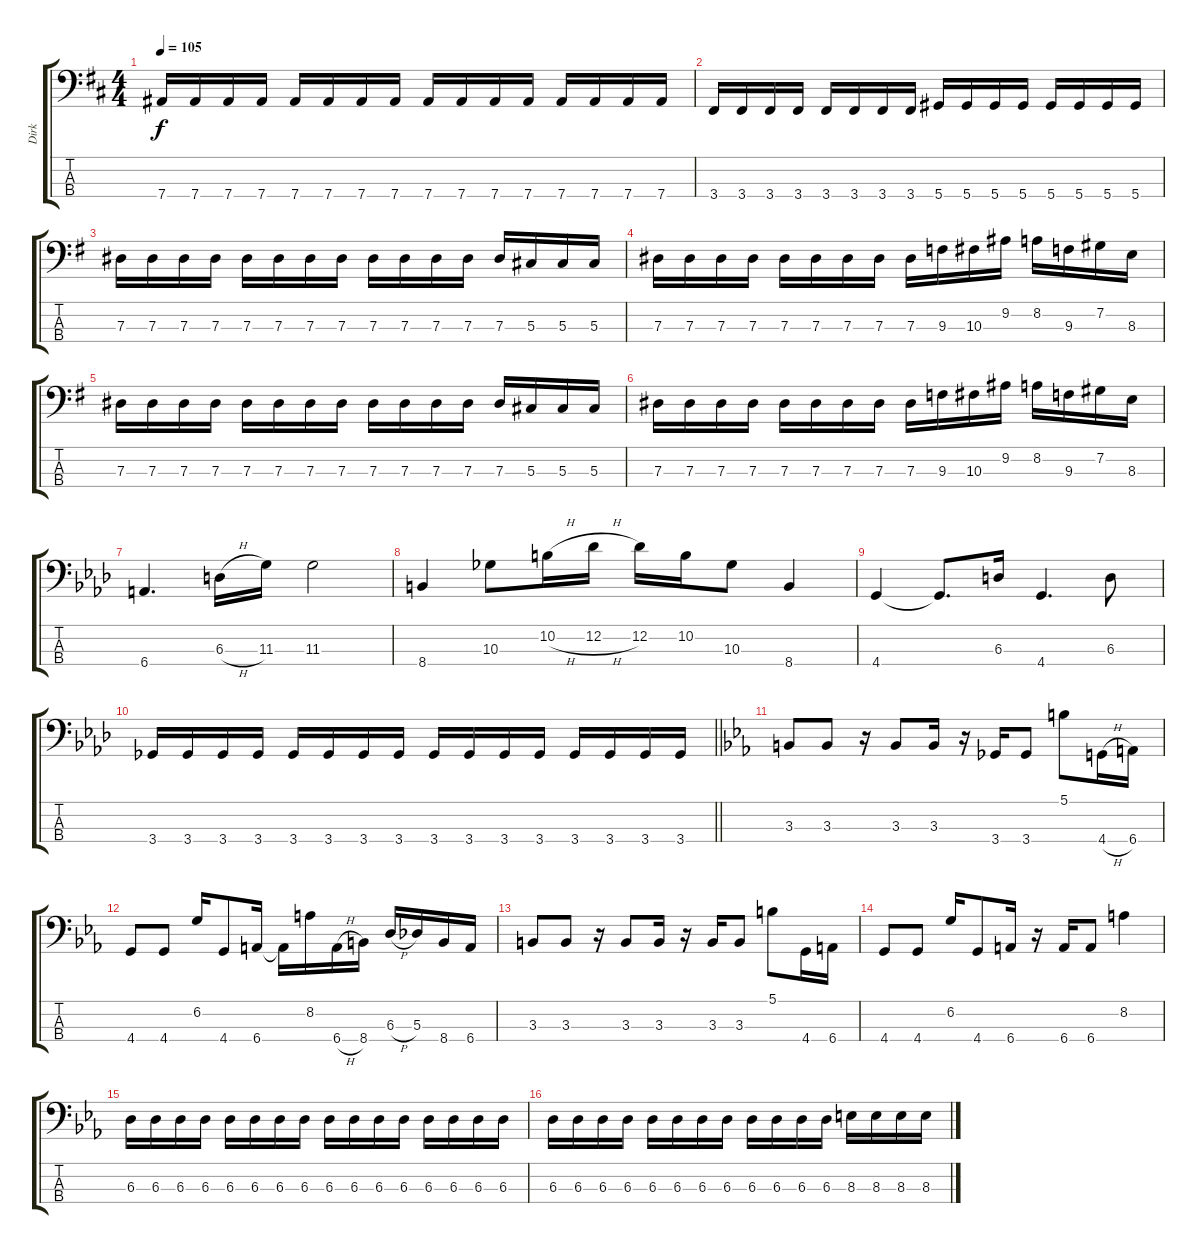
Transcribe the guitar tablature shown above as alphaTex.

\track ("Dirk" "Dirk") {instrument electricbassfinger}
\staff {score tabs}
\tuning (Gb2 Db2 Ab1 Eb1) {hide}
\ts (4 4)
\tempo 105
\clef f4
\ks d
7.4.16{dy f} 7.4.16 7.4.16 7.4.16 7.4.16 7.4.16 7.4.16 7.4.16 7.4.16 7.4.16 7.4.16 7.4.16 7.4.16 7.4.16 7.4.16 7.4.16 |
3.4.16 3.4.16 3.4.16 3.4.16 3.4.16 3.4.16 3.4.16 3.4.16 5.4.16 5.4.16 5.4.16 5.4.16 5.4.16 5.4.16 5.4.16 5.4.16 |
\ks g
7.3.16 7.3.16 7.3.16 7.3.16 7.3.16 7.3.16 7.3.16 7.3.16 7.3.16 7.3.16 7.3.16 7.3.16 7.3.16 5.3.16 5.3.16 5.3.16 |
7.3.16 7.3.16 7.3.16 7.3.16 7.3.16 7.3.16 7.3.16 7.3.16 7.3.16 9.3.16 10.3.16 9.2.16 8.2.16 9.3.16 7.2.16 8.3.16 |
7.3.16 7.3.16 7.3.16 7.3.16 7.3.16 7.3.16 7.3.16 7.3.16 7.3.16 7.3.16 7.3.16 7.3.16 7.3.16 5.3.16 5.3.16 5.3.16 |
7.3.16 7.3.16 7.3.16 7.3.16 7.3.16 7.3.16 7.3.16 7.3.16 7.3.16 9.3.16 10.3.16 9.2.16 8.2.16 9.3.16 7.2.16 8.3.16 |
\ks ab
6.4.4{d} 6.3{h}.16 11.3.16 11.3.2 |
8.4.4 10.3.8 10.2{h}.16 12.2{h}.16 12.2.16 10.2.16 10.3.8 8.4.4 |
4.4.4 4.4{t}.8{d} 6.3.16 4.4.4{d} 6.3.8 |
\barLineRight lightlight
3.4.16 3.4.16 3.4.16 3.4.16 3.4.16 3.4.16 3.4.16 3.4.16 3.4.16 3.4.16 3.4.16 3.4.16 3.4.16 3.4.16 3.4.16 3.4.16 |
\ks eb
3.3.8 3.3.8 r.16 3.3.8 3.3.16 r.16 3.4.16 3.4.8 5.1.8 4.4{h}.16 6.4.16 |
4.4.8 4.4.8 6.2.16 4.4.8 6.4.16 6.4{t}.16 8.2.16 6.4{h}.16 8.4.16 6.3{h}.16 5.3.16 8.4.16 6.4.16 |
3.3.8 3.3.8 r.16 3.3.8 3.3.16 r.16 3.3.16 3.3.8 5.1.8 4.4.16 6.4.16 |
4.4.8 4.4.8 6.2.16 4.4.8 6.4.16 r.16 6.4.16 6.4.8 8.2.4 |
6.3.16 6.3.16 6.3.16 6.3.16 6.3.16 6.3.16 6.3.16 6.3.16 6.3.16 6.3.16 6.3.16 6.3.16 6.3.16 6.3.16 6.3.16 6.3.16 |
6.3.16 6.3.16 6.3.16 6.3.16 6.3.16 6.3.16 6.3.16 6.3.16 6.3.16 6.3.16 6.3.16 6.3.16 8.3.16 8.3.16 8.3.16 8.3.16
